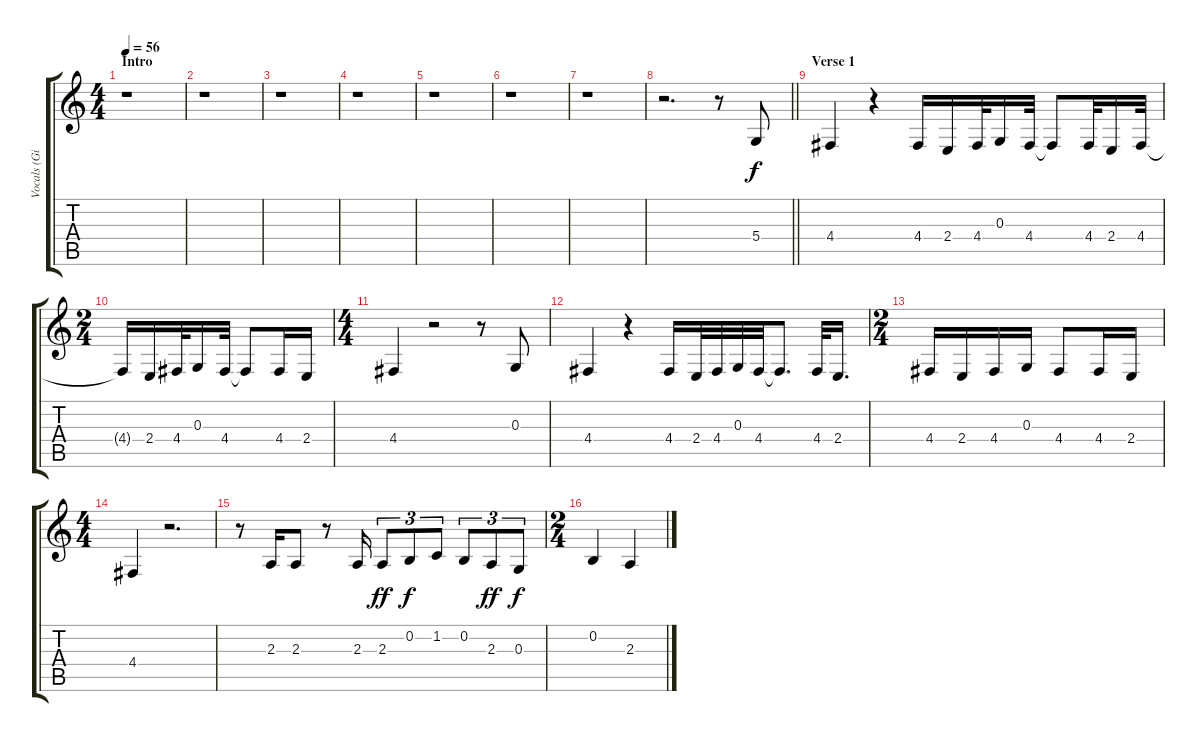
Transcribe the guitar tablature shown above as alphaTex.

\track ("Vocals (Gilmour/Waters)" "Vocals (Gi") {instrument flute}
\staff {score tabs}
\tuning (E4 B3 G3 D3 A2 E2) {hide}
\ts (4 4)
\section ("" "Intro")
\tempo 56
\clef g2
\ks c
r.1{dy f instrument flute} |
r.1 |
r.1 |
r.1 |
r.1 |
r.1 |
r.1 |
\barLineRight lightlight
r.2{d} r.8 5.4.8 |
\section ("" "Verse 1")
4.4.4 r.4 4.4.16 2.4.16 4.4.32 0.3.16 4.4.32 4.4{t}.8 4.4.32 2.4.16 4.4.32 |
\ts (2 4)
4.4{t}.16 2.4.16 4.4.32 0.3.16 4.4.32 4.4{t}.8 4.4.16 2.4.16 |
\ts (4 4)
4.4.4 r.2 r.8 0.3.8 |
4.4.4 r.4 4.4.16 2.4.32 4.4.32 0.3.32 4.4.32 4.4{t}.8{d} 4.4.32 2.4.16{d} |
\ts (2 4)
4.4.16 2.4.16 4.4.16 0.3.16 4.4.8 4.4.16 2.4.16 |
\ts (4 4)
4.4.4 r.2{d} |
r.8 2.3.16 2.3.8 r.8 2.3.16 2.3.8{tu (3 2) dy ff} 0.2.8{tu (3 2) dy f} 1.2.8{tu (3 2)} 0.2.8{tu (3 2)} 2.3.8{tu (3 2) dy ff} 0.3.8{tu (3 2) dy f} |
\ts (2 4)
0.2.4 2.3.4
